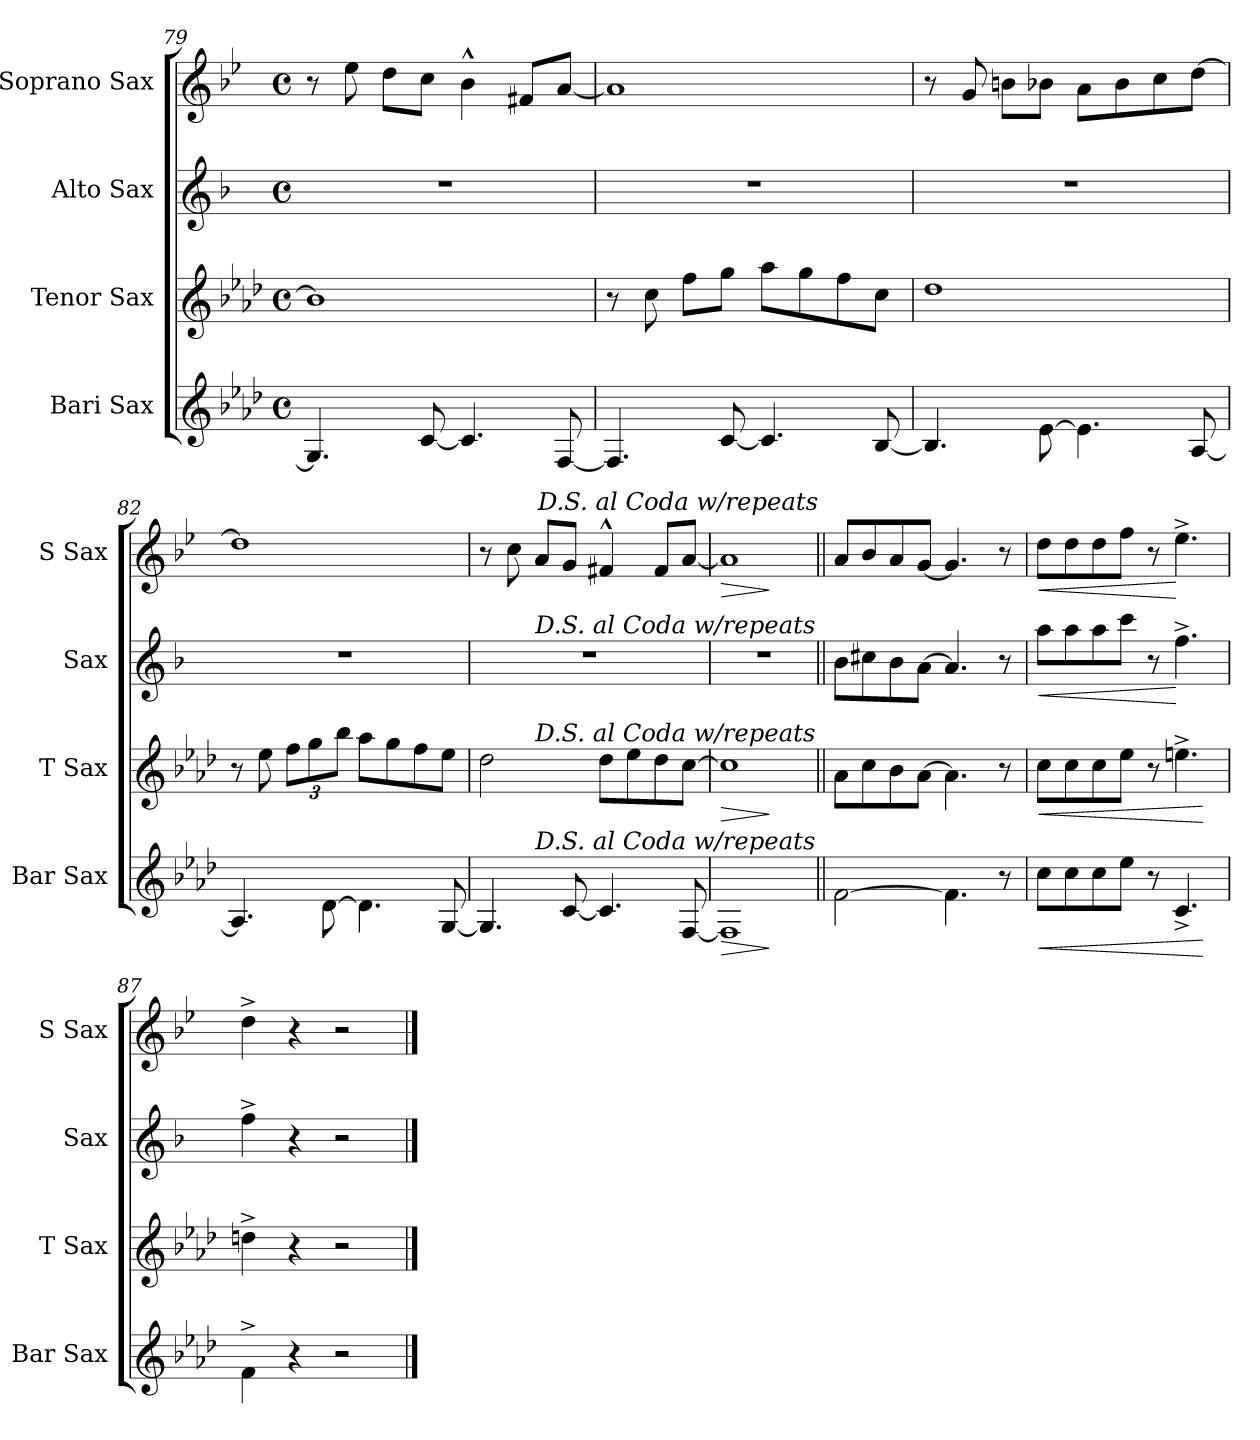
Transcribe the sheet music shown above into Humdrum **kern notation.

**kern	**dynam	**kern	**dynam	**kern	**dynam	**kern	**dynam
*part4	*part4	*part3	*part3	*part2	*part2	*part1	*part1
*staff4	*staff4	*staff3	*staff3	*staff2	*staff2	*staff1	*staff1
*I"Bari Sax	*	*I"Tenor Sax	*	*I"Alto Sax	*	*I"Soprano Sax	*
*I'Bar Sax	*	*I'T Sax	*	*I'Sax	*	*I'S Sax	*
*clefG2	*	*clefG2	*	*clefG2	*	*clefG2	*
*ITrd12c21	*	*ITrd8c14	*	*ITrd5c9	*	*ITrd1c2	*
*k[b-e-a-d-]	*	*k[b-e-a-d-]	*	*k[b-e-a-d-]	*	*k[b-e-a-d-]	*
*A-:	*	*A-:	*	*A-:	*	*A-:	*
*M4/4	*	*M4/4	*	*M4/4	*	*M4/4	*
*met(c)	*	*met(c)	*	*met(c)	*	*met(c)	*
=79	=79	=79	=79	=79	=79	=79	=79
4.GG/]	.	1B-]	.	1r	.	8r	.
.	.	.	.	.	.	8dd-\	.
.	.	.	.	.	.	8cc\L	.
[8C/	.	.	.	.	.	8b-\J	.
4.C/]	.	.	.	.	.	4a-^^>\	.
.	.	.	.	.	.	8en/L	.
[8FF/	.	.	.	.	.	[8g/J	.
=80	=80	=80	=80	=80	=80	=80	=80
4.FF/]	.	8r	.	1r	.	1g]	.
.	.	8c\	.	.	.	.	.
.	.	8f\L	.	.	.	.	.
[8C/	.	8g\J	.	.	.	.	.
4.C/]	.	8a-\L	.	.	.	.	.
.	.	8g\	.	.	.	.	.
.	.	8f\	.	.	.	.	.
[8BB-/	.	8c\J	.	.	.	.	.
!!LO:PB:g=z
=81	=81	=81	=81	=81	=81	=81	=81
4.BB-/]	.	1d-	.	1r	.	8r	.
.	.	.	.	.	.	8f/	.
.	.	.	.	.	.	8an\L	.
[8E-\	.	.	.	.	.	8a-X\J	.
4.E-\]	.	.	.	.	.	8g\L	.
.	.	.	.	.	.	8a-\	.
.	.	.	.	.	.	8b-\	.
[8AA-/	.	.	.	.	.	[8cc\J	.
=82	=82	=82	=82	=82	=82	=82	=82
4.AA-/]	.	8r	.	1r	.	1cc]	.
.	.	8e-\	.	.	.	.	.
.	.	12f\L	.	.	.	.	.
.	.	12g\	.	.	.	.	.
[8D-\	.	.	.	.	.	.	.
.	.	12b-\J	.	.	.	.	.
4.D-\]	.	8a-\L	.	.	.	.	.
.	.	8g\	.	.	.	.	.
.	.	8f\	.	.	.	.	.
[8GG/	.	8e-\J	.	.	.	.	.
=83	=83	=83	=83	=83	=83	=83	=83
4.GG/]	.	2d-\	.	1r	.	8r	.
.	.	.	.	.	.	8b-\	.
.	.	.	.	.	.	8g/L	.
[8C/	.	.	.	.	.	8f/J	.
4.C/]	.	8d-\L	.	.	.	4en^^>/	.
.	.	8e-\	.	.	.	.	.
.	.	8d-\	.	.	.	8e/L	.
[8FF/	.	[8c\J	.	.	.	[8g/J	.
=84	=84	=84	=84	=84	=84	=84	=84
!	!LO:HP:b	!	!LO:HP:b	!	!	!	!LO:HP:b
1FF]	>	1c]	>	1r	.	1g]	>
.	]	.	]	.	.	.	]
!	!	!	!	!	!	!LO:TX:a:i:rj:t=D.S. al Coda w/repeats	!
!	!	!	!	!LO:TX:a:i:rj:t=D.S. al Coda w/repeats	!	!	!
!	!	!LO:TX:a:i:rj:t=D.S. al Coda w/repeats	!	!	!	!	!
!LO:TX:a:i:rj:t=D.S. al Coda w/repeats	!	!	!	!	!	!	!
!!LO:LB:g=z
=85||	=85||	=85||	=85||	=85||	=85||	=85||	=85||
[2F\	.	8A-\L	.	8d-\L	.	8g/L	.
.	.	8c\	.	8en\	.	8a-/	.
.	.	8B-\	.	8d-\	.	8g/	.
.	.	[8A-\J	.	[8c\J	.	[8f/J	.
4.F\]	.	4.A-\]	.	4.c/]	.	4.f/]	.
8r	.	8r	.	8r	.	8r	.
=86	=86	=86	=86	=86	=86	=86	=86
!	!LO:HP:b	!	!LO:HP:b	!	!LO:HP:b	!	!LO:HP:b
8c\L	<	8c\L	<	8cc\L	<	8cc\L	<
8c\	.	8c\	.	8cc\	.	8cc\	.
8c\	.	8c\	.	8cc\	.	8cc\	.
8e-\J	.	8e-\J	.	8ee-\J	.	8ee-\J	.
8r	.	8r	.	8r	.	8r	.
4.C^</	.	4.en^>\	.	4.a-^>\	[	4.dd-^>\	[
.	[	.	[	.	.	.	.
=87	=87	=87	=87	=87	=87	=87	=87
4F^>\	.	4dn^>\	.	4a-^>\	.	4cc^>\	.
4r	.	4r	.	4r	.	4r	.
2r	.	2r	.	2r	.	2r	.
==	==	==	==	==	==	==	==
*-	*-	*-	*-	*-	*-	*-	*-
